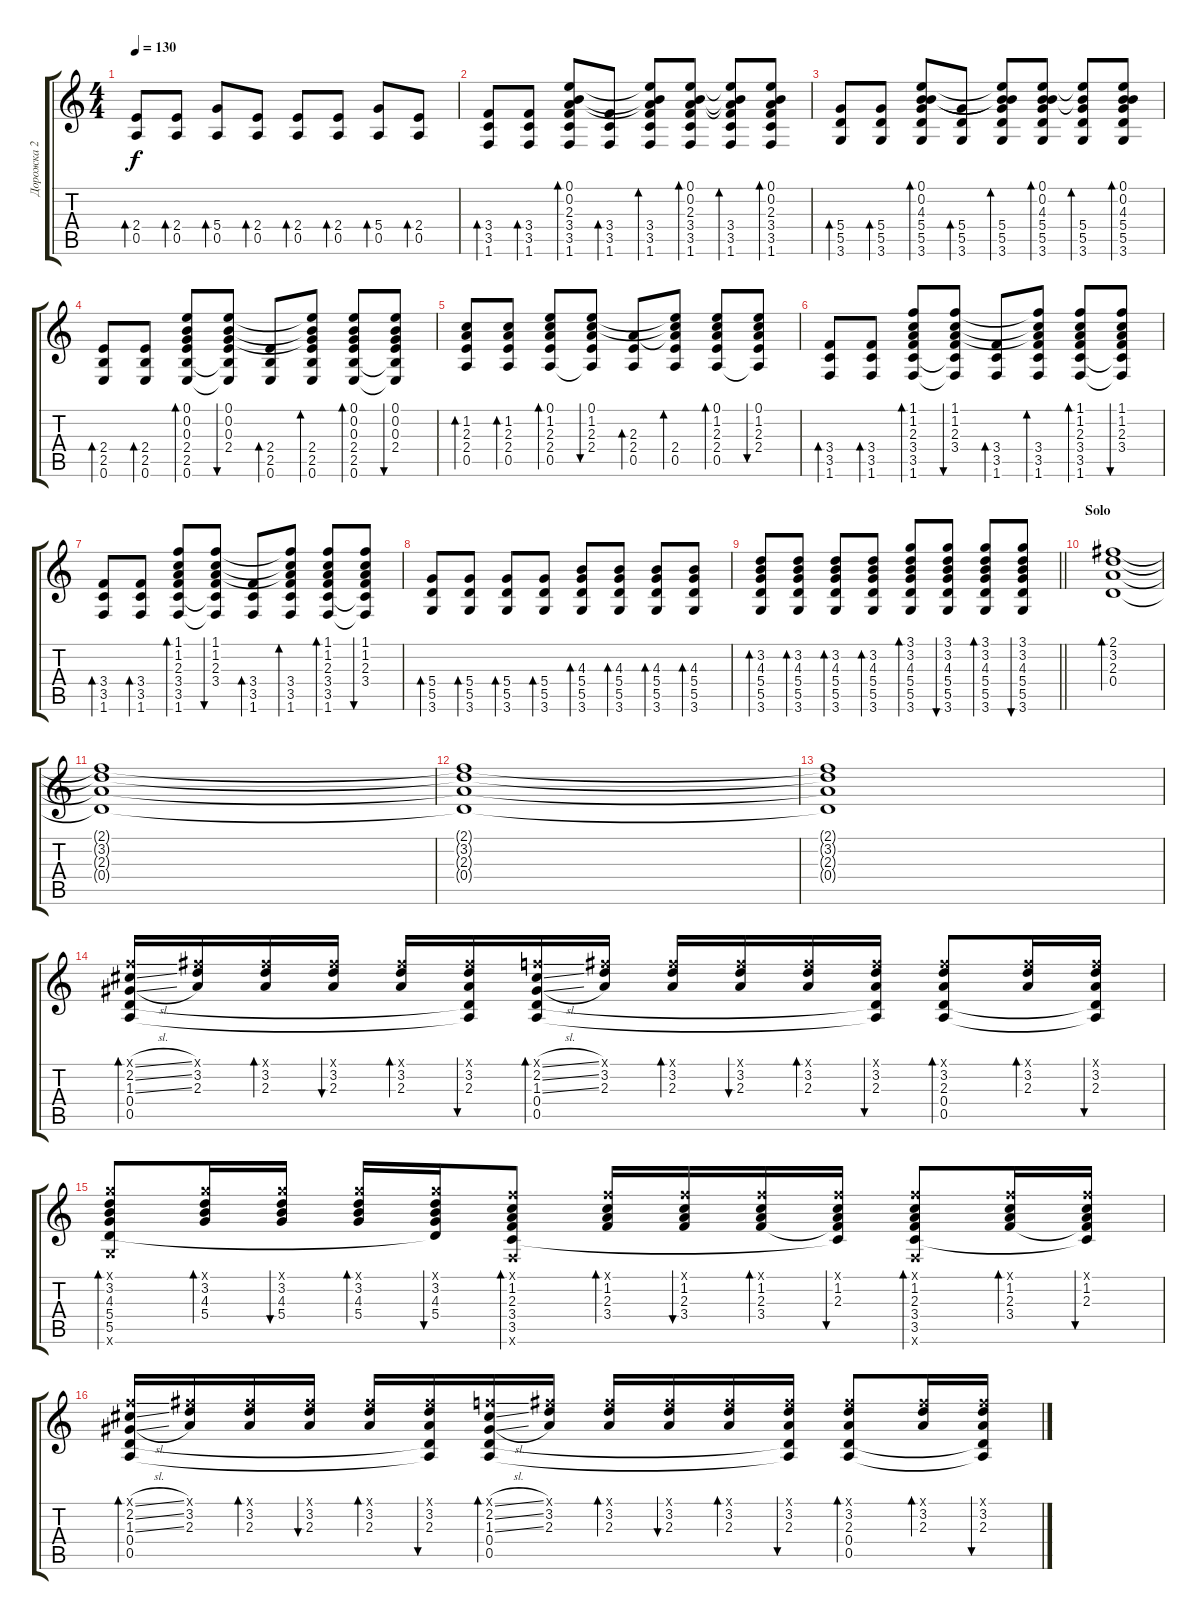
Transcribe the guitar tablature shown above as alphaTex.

\track ("Дорожка 2" "Дорожка 2") {instrument acousticguitarsteel}
\staff {score tabs}
\tuning (E4 B3 G3 D3 A2 E2) {hide}
\ts (4 4)
\tempo 130
\clef g2
\ks c
(2.4 0.5).8{bd 60 dy f} (2.4 0.5).8{bd 60} (5.4 0.5).8{bd 60} (2.4 0.5).8{bd 60} (2.4 0.5).8{bd 60} (2.4 0.5).8{bd 60} (5.4 0.5).8{bd 60} (2.4 0.5).8{bd 60} |
(3.4 3.5 1.6).8{bd 60} (3.4 3.5 1.6).8{bd 60} (0.1 0.2 2.3 3.4 3.5 1.6).8{bd 60} (3.4 3.5 1.6).8{bd 60} (0.1{t} 0.2{t} 2.3{t} 3.4 3.5 1.6).8{bd 60} (0.1 0.2 2.3 3.4 3.5 1.6).8{bd 60} (0.1{t} 0.2{t} 2.3{t} 3.4 3.5 1.6).8{bd 60} (0.1 0.2 2.3 3.4 3.5 1.6).8{bd 60} |
(5.4 5.5 3.6).8{bd 60} (5.4 5.5 3.6).8{bd 60} (0.1 0.2 4.3 5.4 5.5 3.6).8{bd 60} (5.4 5.5 3.6).8{bd 60} (0.1{t} 0.2{t} 4.3{t} 5.4 5.5 3.6).8{bd 60} (0.1 0.2 4.3 5.4 5.5 3.6).8{bd 60} (0.1{t} 0.2{t} 5.4 5.5 3.6).8{bd 60} (0.1 0.2 4.3 5.4 5.5 3.6).8{bd 60} |
(2.4 2.5 0.6).8{bd 60} (2.4 2.5 0.6).8{bd 60} (0.1 0.2 0.3 2.4 2.5 0.6).8{bd 60} (0.1 0.2 0.3 2.4 2.5{t} 0.6{t}).8{bu 60} (2.4 2.5 0.6).8{bd 60} (0.1{t} 0.2{t} 0.3{t} 2.4 2.5 0.6).8{bd 60} (0.1 0.2 0.3 2.4 2.5 0.6).8{bd 60} (0.1 0.2 0.3 2.4 2.5{t} 0.6{t}).8{bu 60} |
(1.2 2.3 2.4 0.5).8{bd 60} (1.2 2.3 2.4 0.5).8{bd 60} (0.1 1.2 2.3 2.4 0.5).8{bd 60} (0.1 1.2 2.3 2.4 0.5{t}).8{bu 60} (2.3 2.4 0.5).8{bd 60} (0.1{t} 1.2{t} 2.3{t} 2.4 0.5).8{bd 60} (0.1 1.2 2.3 2.4 0.5).8{bd 60} (0.1 1.2 2.3 2.4 0.5{t}).8{bu 60} |
(3.4 3.5 1.6).8{bd 60} (3.4 3.5 1.6).8{bd 60} (1.1 1.2 2.3 3.4 3.5 1.6).8{bd 60} (1.1 1.2 2.3 3.4 3.5{t} 1.6{t}).8{bu 60} (3.4 3.5 1.6).8{bd 60} (1.1{t} 1.2{t} 2.3{t} 3.4 3.5 1.6).8{bd 60} (1.1 1.2 2.3 3.4 3.5 1.6).8{bd 60} (1.1 1.2 2.3 3.4 3.5{t} 1.6{t}).8{bu 60} |
(3.4 3.5 1.6).8{bd 60} (3.4 3.5 1.6).8{bd 60} (1.1 1.2 2.3 3.4 3.5 1.6).8{bd 60} (1.1 1.2 2.3 3.4 3.5{t} 1.6{t}).8{bu 60} (3.4 3.5 1.6).8{bd 60} (1.1{t} 1.2{t} 2.3{t} 3.4 3.5 1.6).8{bd 60} (1.1 1.2 2.3 3.4 3.5 1.6).8{bd 60} (1.1 1.2 2.3 3.4 3.5{t} 1.6{t}).8{bu 60} |
(5.4 5.5 3.6).8{bd 60} (5.4 5.5 3.6).8{bd 60} (5.4 5.5 3.6).8{bd 60} (5.4 5.5 3.6).8{bd 60} (4.3 5.4 5.5 3.6).8{bd 60} (4.3 5.4 5.5 3.6).8{bd 60} (4.3 5.4 5.5 3.6).8{bd 60} (4.3 5.4 5.5 3.6).8{bd 60} |
\barLineRight lightlight
(3.2 4.3 5.4 5.5 3.6).8{bd 60} (3.2 4.3 5.4 5.5 3.6).8{bd 60} (3.2 4.3 5.4 5.5 3.6).8{bd 60} (3.2 4.3 5.4 5.5 3.6).8{bd 60} (3.1 3.2 4.3 5.4 5.5 3.6).8{bd 60} (3.1 3.2 4.3 5.4 5.5 3.6).8{bu 60} (3.1 3.2 4.3 5.4 5.5 3.6).8{bd 60} (3.1 3.2 4.3 5.4 5.5 3.6).8{bu 60} |
\section ("" "Solo")
(2.1 3.2 2.3 0.4).1{bd 60} |
(2.1{t} 3.2{t} 2.3{t} 0.4{t}).1 |
(2.1{t} 3.2{t} 2.3{t} 0.4{t}).1 |
(2.1{t} 3.2{t} 2.3{t} 0.4{t}).1 |
(1.1{sl x} 2.2{sl} 1.3{sl} 0.4 0.5).16{bd 60} (2.1{x} 3.2 2.3).16 (2.1{x} 3.2 2.3).16{bd 60} (2.1{x} 3.2 2.3).16{bu 60} (2.1{x} 3.2 2.3).16{bd 60} (2.1{x} 3.2 2.3 0.4{t} 0.5{t}).16{bu 60} (1.1{sl x} 2.2{sl} 1.3{sl} 0.4 0.5).16{bd 60} (2.1{x} 3.2 2.3).16 (2.1{x} 3.2 2.3).16{bd 60} (2.1{x} 3.2 2.3).16{bu 60} (2.1{x} 3.2 2.3).16{bd 60} (2.1{x} 3.2 2.3 0.4{t} 0.5{t}).16{bu 60} (2.1{x} 3.2 2.3 0.4 0.5).8{bd 60} (2.1{x} 3.2 2.3).16{bd 60} (2.1{x} 3.2 2.3 0.4{t} 0.5{t}).16{bu 60} |
(3.1{x} 3.2 4.3 5.4 5.5 3.6{x}).8{bd 60} (3.1{x} 3.2 4.3 5.4).16{bd 60} (3.1{x} 3.2 4.3 5.4).16{bu 60} (3.1{x} 3.2 4.3 5.4).16{bd 60} (3.1{x} 3.2 4.3 5.4 5.5{t}).16{bu 60} (1.1{x} 1.2 2.3 3.4 3.5 1.6{x}).8{bd 60} (1.1{x} 1.2 2.3 3.4).16{bd 60} (1.1{x} 1.2 2.3 3.4).16{bu 60} (1.1{x} 1.2 2.3 3.4).16{bd 60} (1.1{x} 1.2 2.3 3.4{t} 3.5{t}).16{bu 60} (1.1{x} 1.2 2.3 3.4 3.5 1.6{x}).8{bd 60} (1.1{x} 1.2 2.3 3.4).16{bd 60} (1.1{x} 1.2 2.3 3.4{t} 3.5{t}).16{bu 60} |
(1.1{sl x} 2.2{sl} 1.3{sl} 0.4 0.5).16{bd 60} (2.1{x} 3.2 2.3).16 (2.1{x} 3.2 2.3).16{bd 60} (2.1{x} 3.2 2.3).16{bu 60} (2.1{x} 3.2 2.3).16{bd 60} (2.1{x} 3.2 2.3 0.4{t} 0.5{t}).16{bu 60} (1.1{sl x} 2.2{sl} 1.3{sl} 0.4 0.5).16{bd 60} (2.1{x} 3.2 2.3).16 (2.1{x} 3.2 2.3).16{bd 60} (2.1{x} 3.2 2.3).16{bu 60} (2.1{x} 3.2 2.3).16{bd 60} (2.1{x} 3.2 2.3 0.4{t} 0.5{t}).16{bu 60} (2.1{x} 3.2 2.3 0.4 0.5).8{bd 60} (2.1{x} 3.2 2.3).16{bd 60} (2.1{x} 3.2 2.3 0.4{t} 0.5{t}).16{bu 60}
